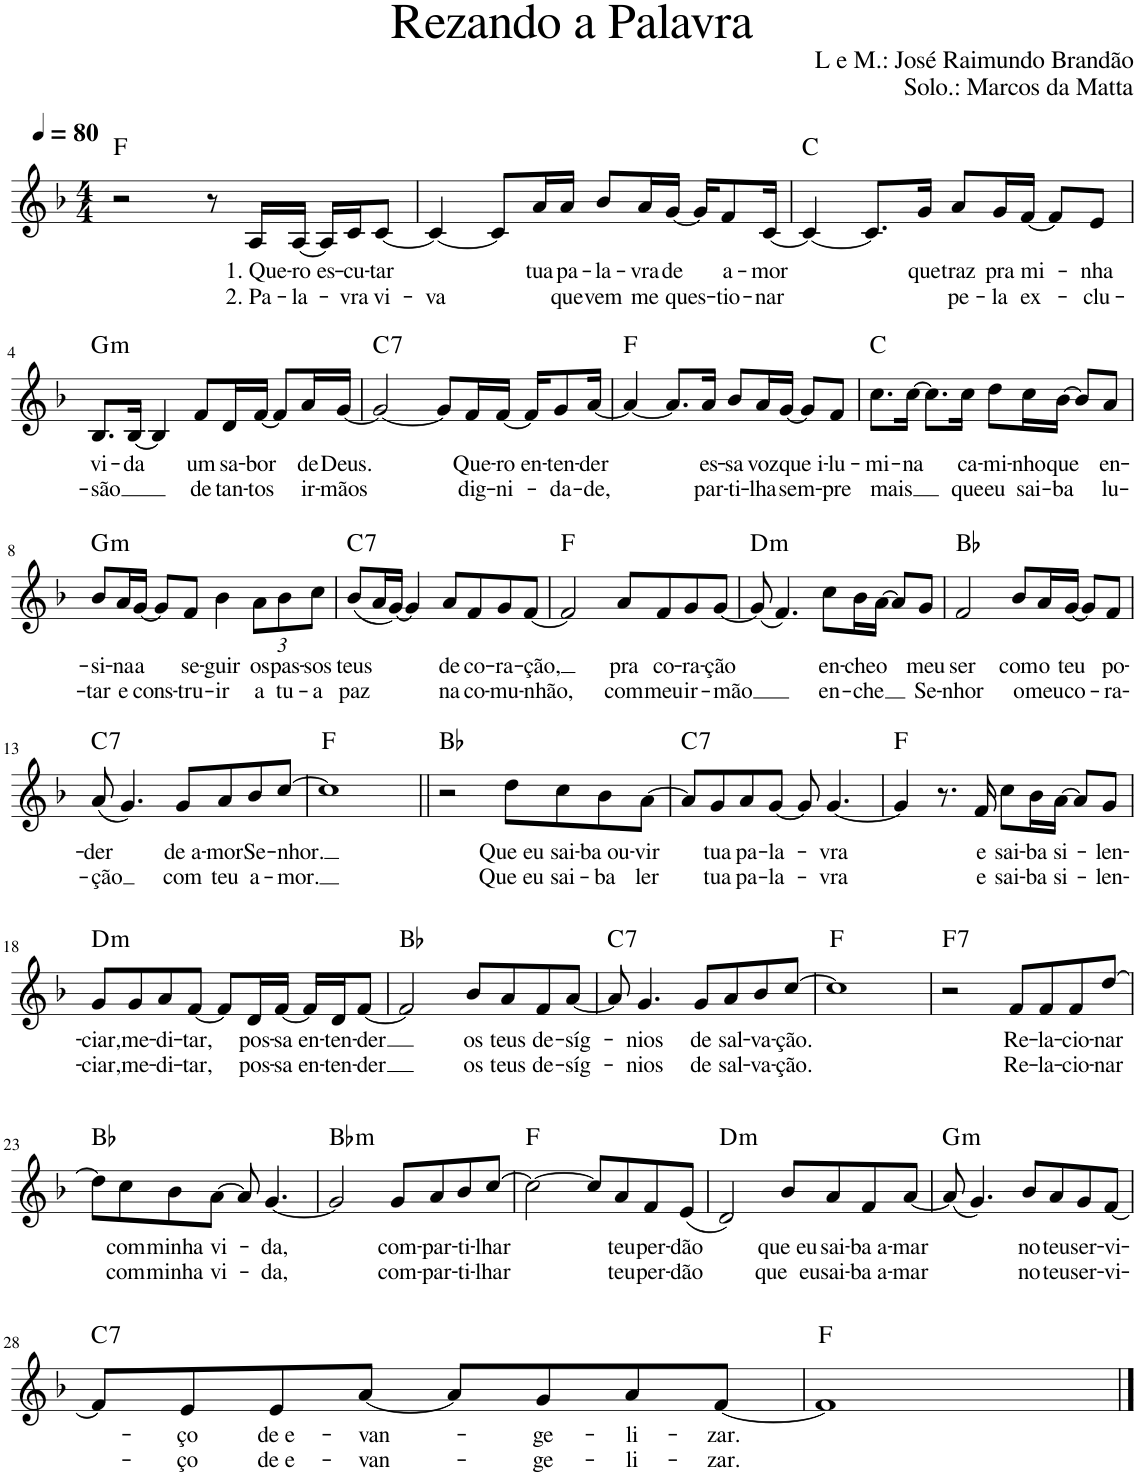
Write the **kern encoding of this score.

**kern	**text	**text	**harte
*part1	*part1	*part1	*part1
*staff1	*staff1	*staff1	*
*I"Voz	*	*	*
*I'Vo.	*	*	*
*clefG2	*	*	*
*k[b-]	*	*	*
*M4/4	*	*	*
*MM80	*	*	*
=1	=1	=1	=1
2r	.	.	F:maj
8r	.	.	.
!	!LO:LY:b	!LO:LY:b	!
16A/LL	1. Que-	2. Pa-	.
!	!LO:LY:b	!LO:LY:b	!
[16A/JJ	-ro es-	-la-	.
16A/LL]	.	.	.
!	!LO:LY:b	!LO:LY:b	!
16c/J	-cu-	-vra	.
!	!LO:LY:b	!LO:LY:b	!
[8c/J	-tar	vi-	.
=2	=2	=2	=2
!	!	!LO:LY:b	!
4c/_	.	-va	.
8c/L]	.	.	.
!	!LO:LY:b	!	!
16a/L	tua	.	.
!	!LO:LY:b	!LO:LY:b	!
16a/JJ	pa-	que	.
!	!LO:LY:b	!LO:LY:b	!
8b-/L	-la-	vem	.
!	!LO:LY:b	!LO:LY:b	!
16a/L	-vra	me	.
!	!LO:LY:b	!LO:LY:b	!
[16g/JJ	de	ques-	.
16g/KL]	.	.	.
!	!LO:LY:b	!LO:LY:b	!
8f/	a-	-tio-	.
!	!LO:LY:b	!LO:LY:b	!
[16c/Jk	-mor	-nar	.
=3	=3	=3	=3
4c/_	.	.	C:maj
8.c/L]	.	.	.
!	!LO:LY:b	!	!
16g/Jk	que	.	.
!	!LO:LY:b	!LO:LY:b	!
8a/L	traz	pe-	.
!	!LO:LY:b	!LO:LY:b	!
16g/L	pra	-la	.
!	!LO:LY:b	!LO:LY:b	!
[16f/JJ	mi-	ex-	.
8f/L]	.	.	.
!	!LO:LY:b	!LO:LY:b	!
8e/J	-nha	-clu-	.
!!LO:LB:g=z
=4	=4	=4	=4
!	!LO:LY:b	!LO:LY:b	!LO:H:kt=m
8.B-/L	vi-	-são	G:min
!	!LO:LY:b	!	!
[16B-/Jk	-da	.	.
4B-/]	.	.	.
!	!LO:LY:b	!LO:LY:b	!
8f/L	um	de	.
!	!LO:LY:b	!LO:LY:b	!
16d/L	sa-	tan-	.
!	!LO:LY:b	!LO:LY:b	!
[16f/JJ	-bor	-tos	.
8f/L]	.	.	.
!	!LO:LY:b	!LO:LY:b	!
16a/L	de	ir-	.
!	!LO:LY:b	!LO:LY:b	!
[16g/JJ	Deus.	-mãos	.
=5	=5	=5	=5
!	!	!	!LO:H:kt=7
2g/_	.	.	C:7
8g/L]	.	.	.
!	!LO:LY:b	!LO:LY:b	!
16f/L	Que-	dig-	.
!	!LO:LY:b	!LO:LY:b	!
[16f/JJ	-ro en-	-ni-	.
16f/KL]	.	.	.
!	!LO:LY:b	!LO:LY:b	!
8g/	-ten-	-da-	.
!	!LO:LY:b	!LO:LY:b	!
[16a/Jk	-der	-de,	.
=6	=6	=6	=6
4a/_	.	.	F:maj
8.a/L]	.	.	.
!	!LO:LY:b	!LO:LY:b	!
16a/Jk	es-	par-	.
!	!LO:LY:b	!LO:LY:b	!
8b-/L	-sa	-ti-	.
!	!LO:LY:b	!LO:LY:b	!
16a/L	voz	-lha	.
!	!LO:LY:b	!LO:LY:b	!
[16g/JJ	que i-	sem-	.
8g/L]	.	.	.
!	!LO:LY:b	!LO:LY:b	!
8f/J	-lu-	-pre	.
=7	=7	=7	=7
!	!LO:LY:b	!LO:LY:b	!
8.cc\L	-mi-	mais	C:maj
!	!LO:LY:b	!	!
[16cc\Jk	-na	.	.
8.cc\L]	.	.	.
!	!LO:LY:b	!LO:LY:b	!
16cc\Jk	ca-	que	.
!	!LO:LY:b	!LO:LY:b	!
8dd\L	-mi-	eu	.
!	!LO:LY:b	!LO:LY:b	!
16cc\L	-nho	sai-	.
!	!LO:LY:b	!LO:LY:b	!
[16b-\JJ	que	-ba	.
8b-/L]	.	.	.
!	!LO:LY:b	!LO:LY:b	!
8a/J	en-	lu-	.
!!LO:LB:g=z
=8	=8	=8	=8
!	!LO:LY:b	!LO:LY:b	!LO:H:kt=m
8b-/L	-si-	-tar	G:min
!	!LO:LY:b	!LO:LY:b	!
16a/L	-na	e	.
!	!LO:LY:b	!LO:LY:b	!
[16g/JJ	a	cons-	.
8g/L]	.	.	.
!	!LO:LY:b	!LO:LY:b	!
8f/J	se-	-tru-	.
!	!LO:LY:b	!LO:LY:b	!
4b-\	-guir	-ir	.
*Xbrackettup	*	*	*
!	!LO:LY:b	!LO:LY:b	!
12a\L	os	a	.
!	!LO:LY:b	!LO:LY:b	!
12b-\	pas-	tu-	.
!	!LO:LY:b	!LO:LY:b	!
12cc\J	-sos	-a	.
=9	=9	=9	=9
!	!LO:LY:b	!LO:LY:b	!LO:H:kt=7
(8b-/L	teus	paz	C:7
16a/L	.	.	.
[16g/JJ)	.	.	.
4g/]	.	.	.
!	!LO:LY:b	!LO:LY:b	!
8a/L	de	na	.
!	!LO:LY:b	!LO:LY:b	!
8f/	co-	co-	.
!	!LO:LY:b	!LO:LY:b	!
8g/	-ra-	-mu-	.
!	!LO:LY:b	!LO:LY:b	!
[8f/J	-ção,	-nhão,	.
=10	=10	=10	=10
2f/]	.	.	F:maj
!	!LO:LY:b	!LO:LY:b	!
8a/L	pra	com	.
!	!LO:LY:b	!LO:LY:b	!
8f/	co-	meu	.
!	!LO:LY:b	!LO:LY:b	!
8g/	-ra-	ir-	.
!	!LO:LY:b	!LO:LY:b	!
[8g/J	-ção	-mão	.
=11	=11	=11	=11
!	!	!	!LO:H:kt=m
(8g/]	.	.	D:min
4.f/)	.	.	.
!	!LO:LY:b	!LO:LY:b	!
8cc\L	en-	en-	.
!	!LO:LY:b	!LO:LY:b	!
16b-\L	-che	-che	.
!	!LO:LY:b	!	!
[16a\JJ	o	.	.
8a/L]	.	.	.
!	!LO:LY:b	!LO:LY:b	!
8g/J	meu	Se-	.
=12	=12	=12	=12
!	!LO:LY:b	!LO:LY:b	!
2f/	ser	-nhor	Bb:maj
!	!LO:LY:b	!LO:LY:b	!
8b-/L	com	o	.
!	!LO:LY:b	!LO:LY:b	!
16a/L	o	meu	.
!	!LO:LY:b	!LO:LY:b	!
[16g/JJ	teu	co-	.
8g/L]	.	.	.
!	!LO:LY:b	!LO:LY:b	!
8f/J	po-	-ra-	.
!!LO:LB:g=z
=13	=13	=13	=13
!	!LO:LY:b	!LO:LY:b	!LO:H:kt=7
(8a/	-der	-ção	C:7
4.g/)	.	.	.
!	!LO:LY:b	!LO:LY:b	!
8g/L	de a-	com	.
!	!LO:LY:b	!LO:LY:b	!
8a/	-mor	teu	.
!	!LO:LY:b	!LO:LY:b	!
8b-/	Se-	a-	.
!	!LO:LY:b	!LO:LY:b	!
[8cc/J	-nhor.	-mor.	.
=14	=14	=14	=14
1cc]	.	.	F:maj
=15||	=15||	=15||	=15||
2r	.	.	Bb:maj
!	!LO:LY:b	!LO:LY:b	!
8dd\L	Que eu	Que eu	.
!	!LO:LY:b	!LO:LY:b	!
8cc\	sai-	sai-	.
!	!LO:LY:b	!LO:LY:b	!
8b-\	-ba ou-	-ba	.
!	!LO:LY:b	!LO:LY:b	!
[8a\J	-vir	ler	.
=16	=16	=16	=16
!	!	!	!LO:H:kt=7
8a/L]	.	.	C:7
!	!LO:LY:b	!LO:LY:b	!
8g/	tua	tua	.
!	!LO:LY:b	!LO:LY:b	!
8a/	pa-	pa-	.
!	!LO:LY:b	!LO:LY:b	!
[8g/J	-la-	-la-	.
8g/]	.	.	.
!	!LO:LY:b	!LO:LY:b	!
[4.g/	-vra	-vra	.
=17	=17	=17	=17
4g/]	.	.	F:maj
8.r	.	.	.
!	!LO:LY:b	!LO:LY:b	!
16f/	e	e	.
!	!LO:LY:b	!LO:LY:b	!
8cc\L	sai-	sai-	.
!	!LO:LY:b	!LO:LY:b	!
16b-\L	-ba	-ba	.
!	!LO:LY:b	!LO:LY:b	!
[16a\JJ	si-	si-	.
8a/L]	.	.	.
!	!LO:LY:b	!LO:LY:b	!
8g/J	-len-	-len-	.
!!LO:LB:g=z
=18	=18	=18	=18
!	!LO:LY:b	!LO:LY:b	!LO:H:kt=m
8g/L	-ciar,	-ciar,	D:min
!	!LO:LY:b	!LO:LY:b	!
8g/	me-	me-	.
!	!LO:LY:b	!LO:LY:b	!
8a/	-di-	-di-	.
!	!LO:LY:b	!LO:LY:b	!
[8f/J	-tar,	-tar,	.
8f/L]	.	.	.
!	!LO:LY:b	!LO:LY:b	!
16d/L	pos-	pos-	.
!	!LO:LY:b	!LO:LY:b	!
[16f/JJ	-sa en-	-sa en-	.
16f/LL]	.	.	.
!	!LO:LY:b	!LO:LY:b	!
16d/J	-ten-	-ten-	.
!	!LO:LY:b	!LO:LY:b	!
[8f/J	-der	-der	.
=19	=19	=19	=19
2f/]	.	.	Bb:maj
!	!LO:LY:b	!LO:LY:b	!
8b-/L	os	os	.
!	!LO:LY:b	!LO:LY:b	!
8a/	teus	teus	.
!	!LO:LY:b	!LO:LY:b	!
8f/	de-	de-	.
!	!LO:LY:b	!LO:LY:b	!
[8a/J	-síg-	-síg-	.
=20	=20	=20	=20
!	!	!	!LO:H:kt=7
8a/]	.	.	C:7
!	!LO:LY:b	!LO:LY:b	!
4.g/	-nios	-nios	.
!	!LO:LY:b	!LO:LY:b	!
8g/L	de	de	.
!	!LO:LY:b	!LO:LY:b	!
8a/	sal-	sal-	.
!	!LO:LY:b	!LO:LY:b	!
8b-/	-va-	-va-	.
!	!LO:LY:b	!LO:LY:b	!
[8cc/J	-ção.	-ção.	.
=21	=21	=21	=21
1cc]	.	.	F:maj
=22	=22	=22	=22
!	!	!	!LO:H:kt=7
2r	.	.	F:7
!	!LO:LY:b	!LO:LY:b	!
8f/L	Re-	Re-	.
!	!LO:LY:b	!LO:LY:b	!
8f/	-la-	-la-	.
!	!LO:LY:b	!LO:LY:b	!
8f/	-cio-	-cio-	.
!	!LO:LY:b	!LO:LY:b	!
[8dd/J	-nar	-nar	.
!!LO:LB:g=z
=23	=23	=23	=23
8dd\L]	.	.	Bb:maj
!	!LO:LY:b	!LO:LY:b	!
8cc\	com	com	.
!	!LO:LY:b	!LO:LY:b	!
8b-\	minha	minha	.
!	!LO:LY:b	!LO:LY:b	!
[8a\J	vi-	vi-	.
8a/]	.	.	.
!	!LO:LY:b	!LO:LY:b	!
[4.g/	-da,	-da,	.
=24	=24	=24	=24
!	!	!	!LO:H:kt=m
2g/]	.	.	Bb:min
!	!LO:LY:b	!LO:LY:b	!
8g/L	com-	com-	.
!	!LO:LY:b	!LO:LY:b	!
8a/	-par-	-par-	.
!	!LO:LY:b	!LO:LY:b	!
8b-/	-ti-	-ti-	.
!	!LO:LY:b	!LO:LY:b	!
[8cc/J	-lhar	-lhar	.
=25	=25	=25	=25
2cc\_	.	.	F:maj
8cc/L]	.	.	.
!	!LO:LY:b	!LO:LY:b	!
8a/	teu	teu	.
!	!LO:LY:b	!LO:LY:b	!
8f/	per-	per-	.
!	!LO:LY:b	!LO:LY:b	!
(8e/J	-dão	-dão	.
=26	=26	=26	=26
!	!	!	!LO:H:kt=m
2d/)	.	.	D:min
!	!LO:LY:b	!LO:LY:b	!
8b-/L	que eu	que eu	.
!	!LO:LY:b	!LO:LY:b	!
8a/	sai-	sai-	.
!	!LO:LY:b	!LO:LY:b	!
8f/	-ba a-	-ba a-	.
!	!LO:LY:b	!LO:LY:b	!
[8a/J	-mar	-mar	.
=27	=27	=27	=27
!	!	!	!LO:H:kt=m
(8a/]	.	.	G:min
4.g/)	.	.	.
!	!LO:LY:b	!LO:LY:b	!
8b-/L	no	no	.
!	!LO:LY:b	!LO:LY:b	!
8a/	teu	teu	.
!	!LO:LY:b	!LO:LY:b	!
8g/	ser-	ser-	.
!	!LO:LY:b	!LO:LY:b	!
[8f/J	-vi-	-vi-	.
!!LO:LB:g=z
=28	=28	=28	=28
!	!	!	!LO:H:kt=7
8f/L]	.	.	C:7
!	!LO:LY:b	!LO:LY:b	!
8e/	-ço	-ço	.
!	!LO:LY:b	!LO:LY:b	!
8e/	de e-	de e-	.
!	!LO:LY:b	!LO:LY:b	!
[8a/J	-van-	-van-	.
8a/L]	.	.	.
!	!LO:LY:b	!LO:LY:b	!
8g/	-ge-	-ge-	.
!	!LO:LY:b	!LO:LY:b	!
8a/	-li-	-li-	.
!	!LO:LY:b	!LO:LY:b	!
[8f/J	-zar.	-zar.	.
=29	=29	=29	=29
1f]	.	.	F:maj
==	==	==	==
*-	*-	*-	*-
